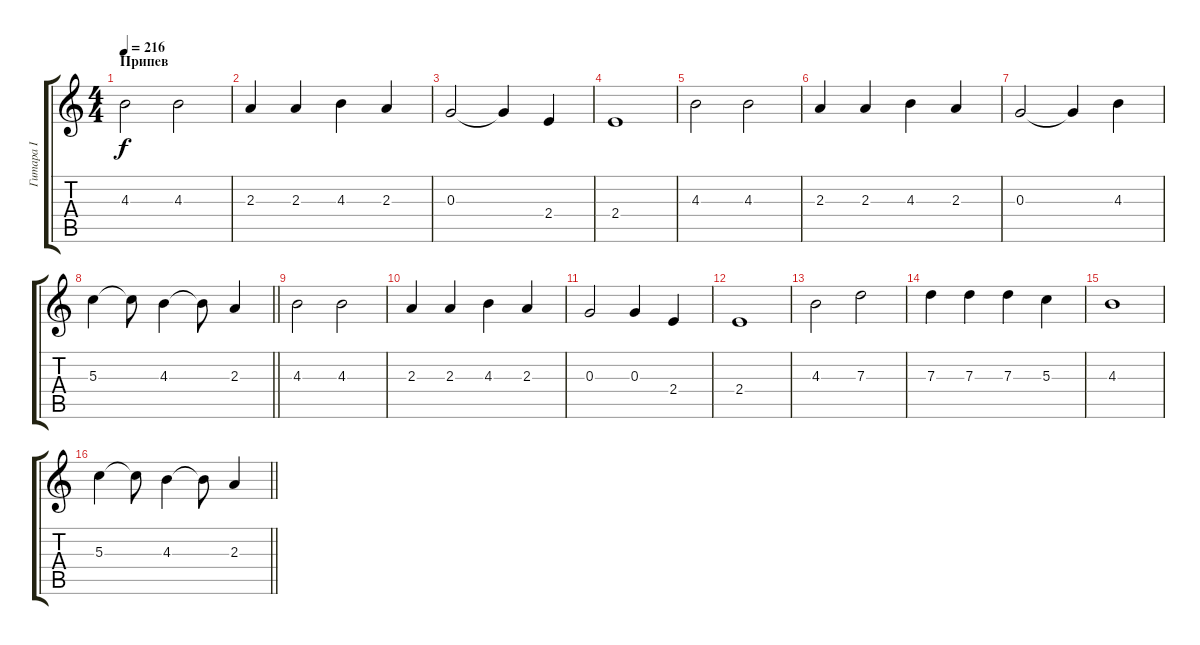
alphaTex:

\track ("Гитара I" "Гитара I") {instrument electricguitarclean}
\staff {score tabs}
\tuning (E4 B3 G3 D3 A2 E2) {hide}
\ts (4 4)
\section ("" "Припев")
\tempo 216
\clef g2
\ks c
4.3.2{dy f instrument electricguitarclean} 4.3.2 |
2.3.4 2.3.4 4.3.4 2.3.4 |
0.3.2 0.3{t}.4 2.4.4 |
2.4.1 |
4.3.2 4.3.2 |
2.3.4 2.3.4 4.3.4 2.3.4 |
0.3.2 0.3{t}.4 4.3.4 |
\barLineRight lightlight
5.3.4 5.3{t}.8 4.3.4 4.3{t}.8 2.3.4 |
4.3.2 4.3.2 |
2.3.4 2.3.4 4.3.4 2.3.4 |
0.3.2 0.3.4 2.4.4 |
2.4.1 |
4.3.2 7.3.2 |
7.3.4 7.3.4 7.3.4 5.3.4 |
4.3.1 |
\barLineRight lightlight
5.3.4 5.3{t}.8 4.3.4 4.3{t}.8 2.3.4
